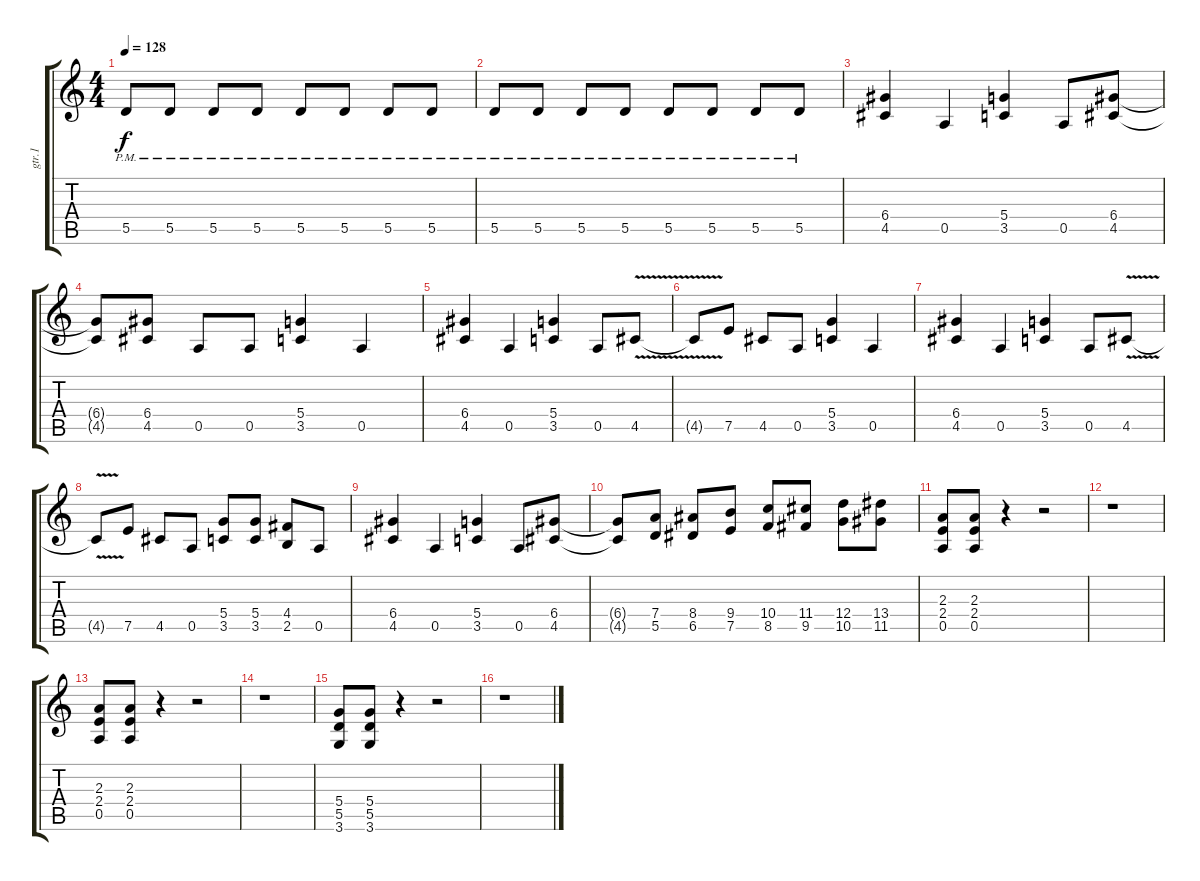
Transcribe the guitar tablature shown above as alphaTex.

\track ("gtr.1" "gtr.1") {instrument distortionguitar}
\staff {score tabs}
\tuning (E4 B3 G3 D3 A2 E2) {hide}
\ts (4 4)
\tempo 128
\clef g2
\ks c
5.5{pm}.8{dy f} 5.5{pm}.8 5.5{pm}.8 5.5{pm}.8 5.5{pm}.8 5.5{pm}.8 5.5{pm}.8 5.5{pm}.8 |
5.5{pm}.8 5.5{pm}.8 5.5{pm}.8 5.5{pm}.8 5.5{pm}.8 5.5{pm}.8 5.5{pm}.8 5.5{pm}.8 |
(6.4 4.5).4 0.5.4 (5.4 3.5).4 0.5.8 (6.4 4.5).8 |
(6.4{t} 4.5{t}).8 (6.4 4.5).8 0.5.8 0.5.8 (5.4 3.5).4 0.5.4 |
(6.4 4.5).4 0.5.4 (5.4 3.5).4 0.5.8 4.5{v}.8 |
4.5{t}.8 7.5.8 4.5.8 0.5.8 (5.4 3.5).4 0.5.4 |
(6.4 4.5).4 0.5.4 (5.4 3.5).4 0.5.8 4.5{v}.8 |
4.5{t}.8 7.5.8 4.5.8 0.5.8 (5.4 3.5).8 (5.4 3.5).8 (4.4 2.5).8 0.5.8 |
(6.4 4.5).4 0.5.4 (5.4 3.5).4 0.5.8 (6.4 4.5).8 |
(6.4{t} 4.5{t}).8 (7.4 5.5).8 (8.4 6.5).8 (9.4 7.5).8 (10.4 8.5).8 (11.4 9.5).8 (12.4 10.5).8 (13.4 11.5).8 |
(2.3 2.4 0.5).8 (2.3 2.4 0.5).8 r.4 r.2 |
r.1 |
(2.3 2.4 0.5).8 (2.3 2.4 0.5).8 r.4 r.2 |
r.1 |
(5.4 5.5 3.6).8 (5.4 5.5 3.6).8 r.4 r.2 |
r.1
